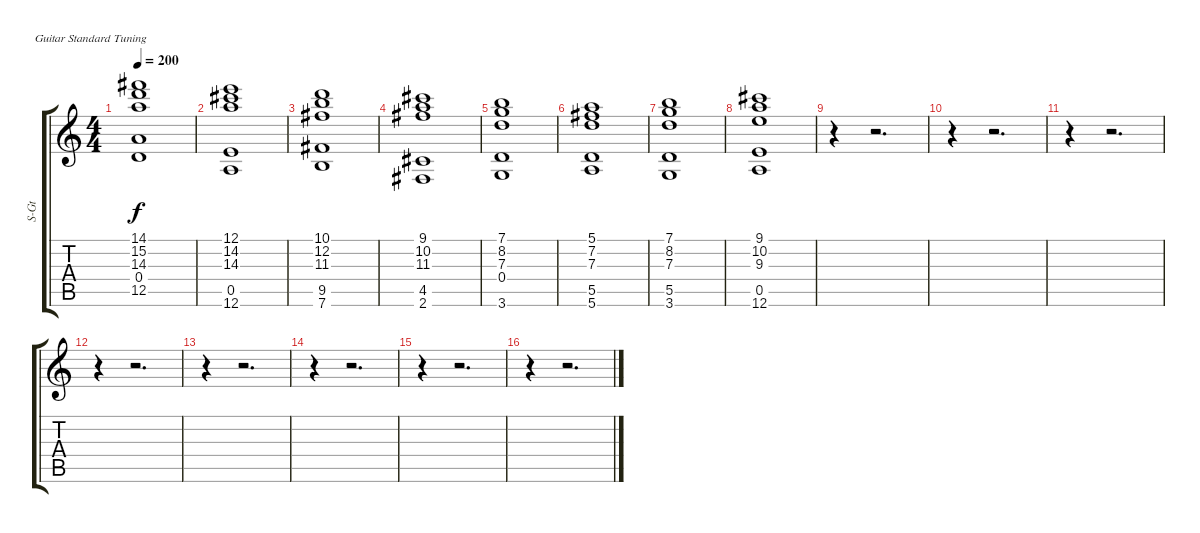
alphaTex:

\bracketExtendMode groupsimilarinstruments
\otherSystemsTrackNameOrientation horizontal
\track ("Violin" "S-Gt") {instrument violin}
\staff {score tabs}
\tuning (E4 B3 G3 D3 A2 E2)
\displaytranspose 12
\ts (4 4)
\tempo 200
\clef g2
\ks c
(14.1{acc #} 15.2 14.3 0.4 12.5).1{dy f} |
(12.1 14.2{acc #} 14.3 0.5 12.6).1 |
(10.1 12.2 11.3{acc #} 9.5{acc #} 7.6).1 |
(9.1{acc #} 10.2 11.3{acc #} 4.5{acc #} 2.6{acc #}).1 |
(7.1 8.2 7.3 0.4 3.6).1 |
(5.1 7.2{acc #} 7.3 5.5 5.6).1 |
(7.1 8.2 7.3 5.5 3.6).1 |
(9.1{acc #} 10.2 9.3 0.5 12.6).1 |
r.4 r.2{d} |
r.4 r.2{d} |
r.4 r.2{d} |
r.4 r.2{d} |
r.4 r.2{d} |
r.4 r.2{d} |
r.4 r.2{d} |
r.4 r.2{d}
